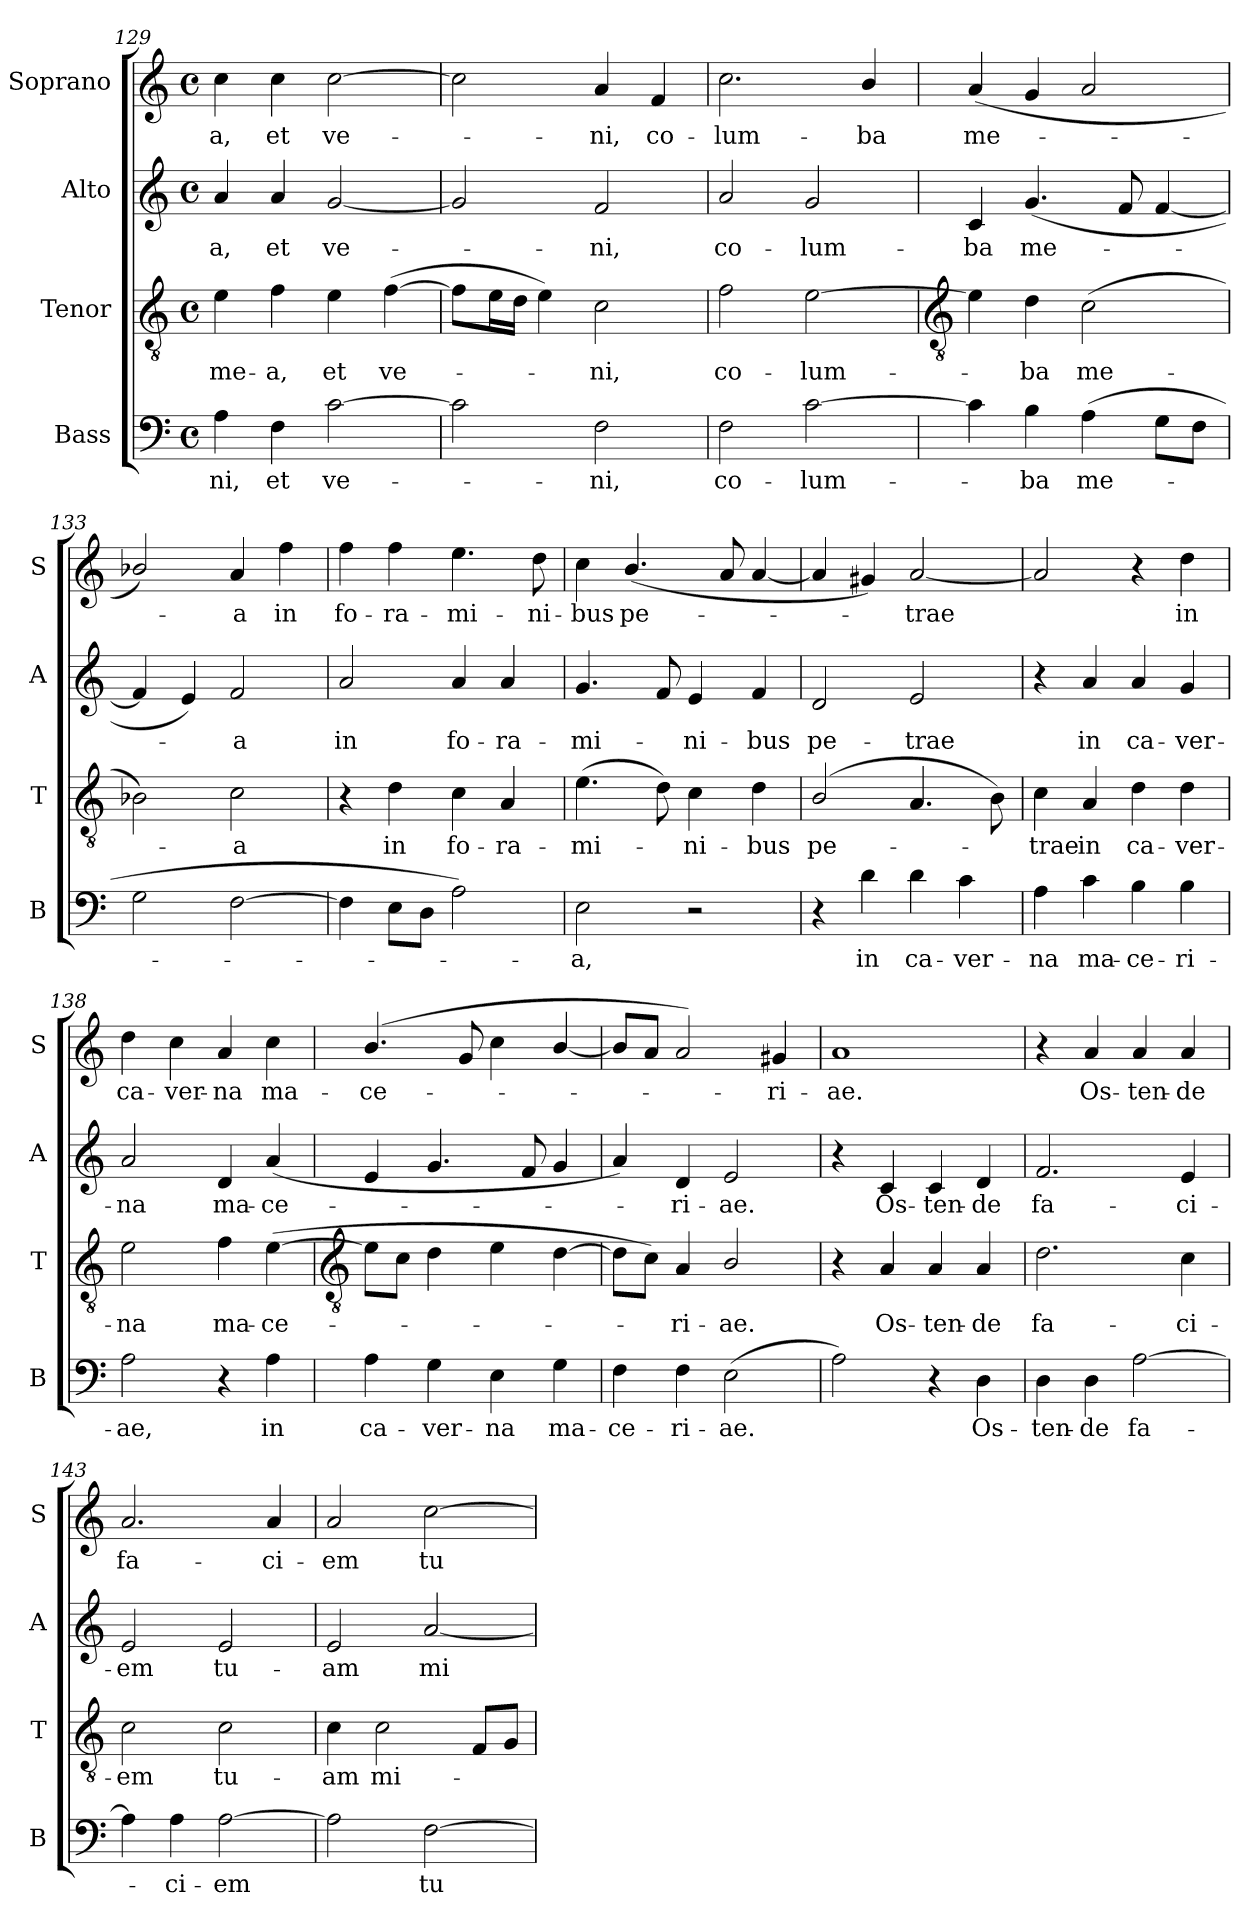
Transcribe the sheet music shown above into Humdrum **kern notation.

**kern	**text	**kern	**text	**kern	**text	**kern	**text
*part4	*part4	*part3	*part3	*part2	*part2	*part1	*part1
*staff4	*staff4	*staff3	*staff3	*staff2	*staff2	*staff1	*staff1
*I"Bass	*	*I"Tenor	*	*I"Alto	*	*I"Soprano	*
*I'B	*	*I'T	*	*I'A	*	*I'S	*
*clefF4	*	*clefGv2	*	*clefG2	*	*clefG2	*
*k[]	*	*k[]	*	*k[]	*	*k[]	*
*C:	*	*C:	*	*C:	*	*C:	*
*M4/4	*	*M4/4	*	*M4/4	*	*M4/4	*
*met(c)	*	*met(c)	*	*met(c)	*	*met(c)	*
=129	=129	=129	=129	=129	=129	=129	=129
!	!LO:LY:b	!	!LO:LY:b	!	!LO:LY:b	!	!LO:LY:b
4A	-ni,	4e	me-	4a	a,	4cc	-a,
!	!LO:LY:b	!	!LO:LY:b	!	!LO:LY:b	!	!LO:LY:b
4F	et	4f	-a,	4a	et	4cc	et
!	!LO:LY:b	!	!LO:LY:b	!	!LO:LY:b	!	!LO:LY:b
[2c	ve-	4e	et	[2g	ve-	[2cc	ve-
!	!	!	!LO:LY:b	!	!	!	!
.	.	(>[4f	ve-	.	.	.	.
=130	=130	=130	=130	=130	=130	=130	=130
2c]	.	8fL]	.	2g]	.	2cc]	.
.	.	16eL	.	.	.	.	.
.	.	16dJJ	.	.	.	.	.
.	.	4e)	.	.	.	.	.
!	!LO:LY:b	!	!LO:LY:b	!	!LO:LY:b	!	!LO:LY:b
2F	ni,	2c	ni,	2f	ni,	4a	ni,
!	!	!	!	!	!	!	!LO:LY:b
.	.	.	.	.	.	4f	co-
=131	=131	=131	=131	=131	=131	=131	=131
!	!LO:LY:b	!	!LO:LY:b	!	!LO:LY:b	!	!LO:LY:b
2F	co-	2f	co-	2a	co-	2.cc	-lum-
!	!LO:LY:b	!	!LO:LY:b	!	!LO:LY:b	!	!
[2c	-lum-	[2e	-lum-	2g	-lum-	.	.
!	!	!	!	!	!	!	!LO:LY:b
.	.	.	.	.	.	4b/	-ba
!!LO:LB:g=z
=132	=132	=132	=132	=132	=132	=132	=132
*	*	*clefGv2	*	*	*	*	*
!	!	!	!	!	!LO:LY:b	!	!LO:LY:b
4c]	.	4e]	.	4c	-ba	(<4a	me-
!	!LO:LY:b	!	!LO:LY:b	!	!LO:LY:b	!	!
4B	ba	4d	ba	(<4.g	me-	4g	.
!	!LO:LY:b	!	!LO:LY:b	!	!	!	!
(>4A	me-	(>2c	me-	.	.	2a	.
.	.	.	.	8f	.	.	.
8GL	.	.	.	[4f	.	.	.
8FJ	.	.	.	.	.	.	.
=133	=133	=133	=133	=133	=133	=133	=133
2G	.	2B-X)	.	4f]	.	2b-X/)	.
.	.	.	.	4e)	.	.	.
!	!	!	!LO:LY:b	!	!LO:LY:b	!	!LO:LY:b
[2F	.	2c	a	2f	a	4a	a
!	!	!	!	!	!	!	!LO:LY:b
.	.	.	.	.	.	4ff	in
=134	=134	=134	=134	=134	=134	=134	=134
!	!	!	!	!	!LO:LY:b	!	!LO:LY:b
4F]	.	4r	.	2a	in	4ff	fo-
!	!	!	!LO:LY:b	!	!	!	!LO:LY:b
8EL	.	4d	in	.	.	4ff	-ra-
8DJ	.	.	.	.	.	.	.
!	!	!	!LO:LY:b	!	!LO:LY:b	!	!LO:LY:b
2A)	.	4c	fo-	4a	fo-	4.ee	-mi-
!	!	!	!LO:LY:b	!	!LO:LY:b	!	!
.	.	4A	-ra-	4a	-ra-	.	.
!	!	!	!	!	!	!	!LO:LY:b
.	.	.	.	.	.	8dd	-ni-
=135	=135	=135	=135	=135	=135	=135	=135
!	!LO:LY:b	!	!LO:LY:b	!	!LO:LY:b	!	!LO:LY:b
2E	a,	(>4.e	-mi-	4.g	-mi-	4cc	-bus
!	!	!	!	!	!	!	!LO:LY:b
.	.	.	.	.	.	(<4.b/	pe-
.	.	8d)	.	8f	.	.	.
!	!	!	!LO:LY:b	!	!LO:LY:b	!	!
2r	.	4c	ni-	4e	-ni-	.	.
.	.	.	.	.	.	8a	.
!	!	!	!LO:LY:b	!	!LO:LY:b	!	!
.	.	4d	-bus	4f	-bus	[4a	.
=136	=136	=136	=136	=136	=136	=136	=136
!	!	!	!LO:LY:b	!	!LO:LY:b	!	!
4r	.	(<2B/	pe-	2d	pe-	4a]	.
!	!LO:LY:b	!	!	!	!	!	!
4d	in	.	.	.	.	4g#X)	.
!	!LO:LY:b	!	!	!	!LO:LY:b	!	!LO:LY:b
4d	ca-	4.A	.	2e	-trae	[2a	trae
!	!LO:LY:b	!	!	!	!	!	!
4c	-ver-	.	.	.	.	.	.
.	.	8B)	.	.	.	.	.
=137	=137	=137	=137	=137	=137	=137	=137
!	!LO:LY:b	!	!LO:LY:b	!	!	!	!
4A	-na	4c	trae	4r	.	2a]	.
!	!LO:LY:b	!	!LO:LY:b	!	!LO:LY:b	!	!
4c	ma-	4A	in	4a	in	.	.
!	!LO:LY:b	!	!LO:LY:b	!	!LO:LY:b	!	!
4B	-ce-	4d	ca-	4a	ca-	4r	.
!	!LO:LY:b	!	!LO:LY:b	!	!LO:LY:b	!	!LO:LY:b
4B	-ri-	4d	-ver-	4g	-ver-	4dd	in
=138	=138	=138	=138	=138	=138	=138	=138
!	!LO:LY:b	!	!LO:LY:b	!	!LO:LY:b	!	!LO:LY:b
2A	-ae,	2e	-na	2a	-na	4dd	ca-
!	!	!	!	!	!	!	!LO:LY:b
.	.	.	.	.	.	4cc	-ver-
!	!	!	!LO:LY:b	!	!LO:LY:b	!	!LO:LY:b
4r	.	4f	ma-	4d	ma-	4a	-na
!	!LO:LY:b	!	!LO:LY:b	!	!LO:LY:b	!	!LO:LY:b
4A	in	(>[4e	-ce-	(<4a	-ce-	4cc	ma-
!!LO:LB:g=z
=139	=139	=139	=139	=139	=139	=139	=139
*	*	*clefGv2	*	*	*	*	*
!	!LO:LY:b	!	!	!	!	!	!LO:LY:b
4A	ca-	8eL]	.	4e	.	(<4.b/	-ce-
.	.	8cJ	.	.	.	.	.
!	!LO:LY:b	!	!	!	!	!	!
4G	-ver-	4d	.	4.g	.	.	.
.	.	.	.	.	.	8g	.
!	!LO:LY:b	!	!	!	!	!	!
4E	-na	4e	.	.	.	4cc	.
.	.	.	.	8f	.	.	.
!	!LO:LY:b	!	!	!	!	!	!
4G	ma-	[4d	.	4g	.	[4b/	.
=140	=140	=140	=140	=140	=140	=140	=140
!	!LO:LY:b	!	!	!	!	!	!
4F	-ce-	8dL]	.	4a)	.	8bL]	.
.	.	8cJ)	.	.	.	8aJ	.
!	!LO:LY:b	!	!LO:LY:b	!	!LO:LY:b	!	!
4F	-ri-	4A	ri-	4d	ri-	2a)	.
!	!LO:LY:b	!	!LO:LY:b	!	!LO:LY:b	!	!
(>2E	-ae.	2B/	-ae.	2e	-ae.	.	.
!	!	!	!	!	!	!	!LO:LY:b
.	.	.	.	.	.	4g#X	ri-
=141	=141	=141	=141	=141	=141	=141	=141
!	!	!	!	!	!	!	!LO:LY:b
2A)	.	4r	.	4r	.	1a	-ae.
!	!	!	!LO:LY:b	!	!LO:LY:b	!	!
.	.	4A	Os-	4c	Os-	.	.
!	!	!	!LO:LY:b	!	!LO:LY:b	!	!
4r	.	4A	-ten-	4c	-ten-	.	.
!	!LO:LY:b	!	!LO:LY:b	!	!LO:LY:b	!	!
4D	Os-	4A	-de	4d	-de	.	.
=142	=142	=142	=142	=142	=142	=142	=142
!	!LO:LY:b	!	!LO:LY:b	!	!LO:LY:b	!	!
4D	-ten-	2.d	fa-	2.f	fa-	4r	.
!	!LO:LY:b	!	!	!	!	!	!LO:LY:b
4D	-de	.	.	.	.	4a	Os-
!	!LO:LY:b	!	!	!	!	!	!LO:LY:b
[2A	fa-	.	.	.	.	4a	-ten-
!	!	!	!LO:LY:b	!	!LO:LY:b	!	!LO:LY:b
.	.	4c	-ci-	4e	-ci-	4a	-de
=143	=143	=143	=143	=143	=143	=143	=143
!	!	!	!LO:LY:b	!	!LO:LY:b	!	!LO:LY:b
4A]	.	2c	-em	2e	-em	2.a	fa-
!	!LO:LY:b	!	!	!	!	!	!
4A	ci-	.	.	.	.	.	.
!	!LO:LY:b	!	!LO:LY:b	!	!LO:LY:b	!	!
[2A	-em	2c	tu-	2e	tu-	.	.
!	!	!	!	!	!	!	!LO:LY:b
.	.	.	.	.	.	4a	-ci-
=144	=144	=144	=144	=144	=144	=144	=144
!	!	!	!LO:LY:b	!	!LO:LY:b	!	!LO:LY:b
2A]	.	4c	-am	2e	-am	2a	-em
!	!	!	!LO:LY:b	!	!	!	!
.	.	2c	mi-	.	.	.	.
!	!LO:LY:b	!	!	!	!LO:LY:b	!	!LO:LY:b
[2F	tu-	.	.	[2a	mi-	[2cc	tu-
.	.	8FL	.	.	.	.	.
.	.	8GJ	.	.	.	.	.
=	=	=	=	=	=	=	=
*-	*-	*-	*-	*-	*-	*-	*-
